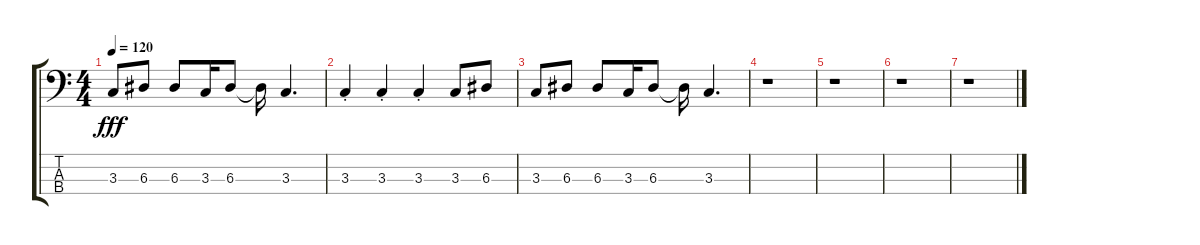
\track "" {instrument electricbasspick}
\staff {score tabs}
\tuning (G2 D2 A1 E1) {hide}
\ts (4 4)
\tempo 120
\clef f4
\ks c
3.3.8{dy fff} 6.3.8 6.3.8 3.3.16 6.3.8 6.3{t}.16 3.3.4{d} |
3.3{st}.4 3.3{st}.4 3.3{st}.4 3.3.8 6.3.8 |
3.3.8 6.3.8 6.3.8 3.3.16 6.3.8 6.3{t}.16 3.3.4{d} |
r.1 |
r.1 |
r.1 |
r.1
